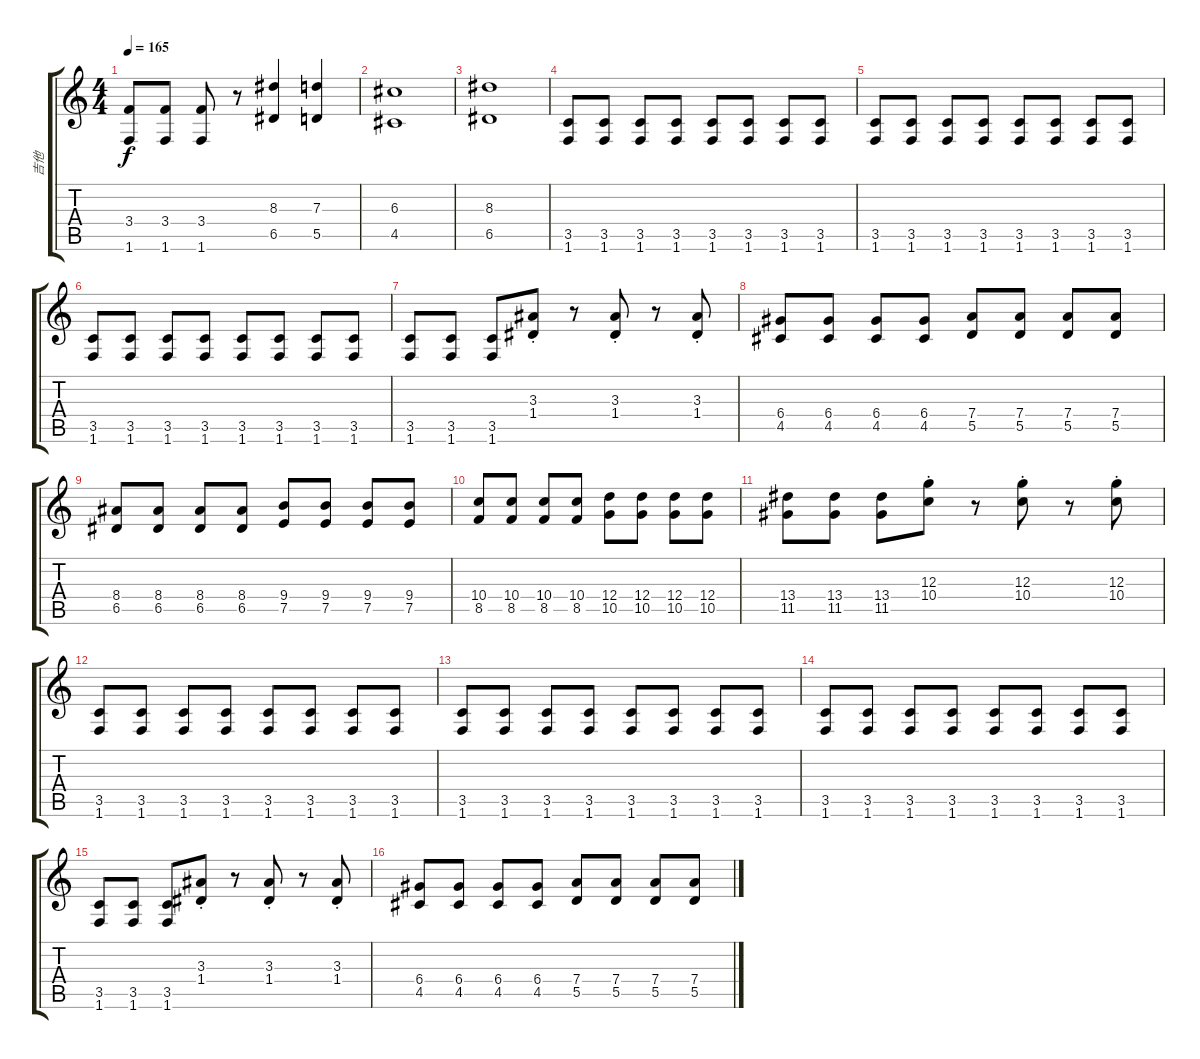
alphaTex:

\track ("吉他" "吉他") {instrument overdrivenguitar}
\staff {score tabs}
\tuning (E4 B3 G3 D3 A2 E2) {hide}
\ts (4 4)
\tempo 165
\clef g2
\ks c
(3.4{t} 1.6{t}).8{dy f} (3.4 1.6).8 (3.4 1.6).8 r.8 (8.3 6.5).4 (7.3 5.5).4 |
(6.3 4.5).1 |
(8.3 6.5).1 |
(3.5 1.6).8 (3.5 1.6).8 (3.5 1.6).8 (3.5 1.6).8 (3.5 1.6).8 (3.5 1.6).8 (3.5 1.6).8 (3.5 1.6).8 |
(3.5 1.6).8 (3.5 1.6).8 (3.5 1.6).8 (3.5 1.6).8 (3.5 1.6).8 (3.5 1.6).8 (3.5 1.6).8 (3.5 1.6).8 |
(3.5 1.6).8 (3.5 1.6).8 (3.5 1.6).8 (3.5 1.6).8 (3.5 1.6).8 (3.5 1.6).8 (3.5 1.6).8 (3.5 1.6).8 |
(3.5 1.6).8 (3.5 1.6).8 (3.5 1.6).8 (3.3{st} 1.4{st}).8 r.8 (3.3{st} 1.4{st}).8 r.8 (3.3{st} 1.4{st}).8 |
(6.4 4.5).8 (6.4 4.5).8 (6.4 4.5).8 (6.4 4.5).8 (7.4 5.5).8 (7.4 5.5).8 (7.4 5.5).8 (7.4 5.5).8 |
(8.4 6.5).8 (8.4 6.5).8 (8.4 6.5).8 (8.4 6.5).8 (9.4 7.5).8 (9.4 7.5).8 (9.4 7.5).8 (9.4 7.5).8 |
(10.4 8.5).8 (10.4 8.5).8 (10.4 8.5).8 (10.4 8.5).8 (12.4 10.5).8 (12.4 10.5).8 (12.4 10.5).8 (12.4 10.5).8 |
(13.4 11.5).8 (13.4 11.5).8 (13.4 11.5).8 (12.3{st} 10.4{st}).8 r.8 (12.3{st} 10.4{st}).8 r.8 (12.3{st} 10.4{st}).8 |
(3.5 1.6).8 (3.5 1.6).8 (3.5 1.6).8 (3.5 1.6).8 (3.5 1.6).8 (3.5 1.6).8 (3.5 1.6).8 (3.5 1.6).8 |
(3.5 1.6).8 (3.5 1.6).8 (3.5 1.6).8 (3.5 1.6).8 (3.5 1.6).8 (3.5 1.6).8 (3.5 1.6).8 (3.5 1.6).8 |
(3.5 1.6).8 (3.5 1.6).8 (3.5 1.6).8 (3.5 1.6).8 (3.5 1.6).8 (3.5 1.6).8 (3.5 1.6).8 (3.5 1.6).8 |
(3.5 1.6).8 (3.5 1.6).8 (3.5 1.6).8 (3.3{st} 1.4{st}).8 r.8 (3.3{st} 1.4{st}).8 r.8 (3.3{st} 1.4{st}).8 |
(6.4 4.5).8 (6.4 4.5).8 (6.4 4.5).8 (6.4 4.5).8 (7.4 5.5).8 (7.4 5.5).8 (7.4 5.5).8 (7.4 5.5).8
